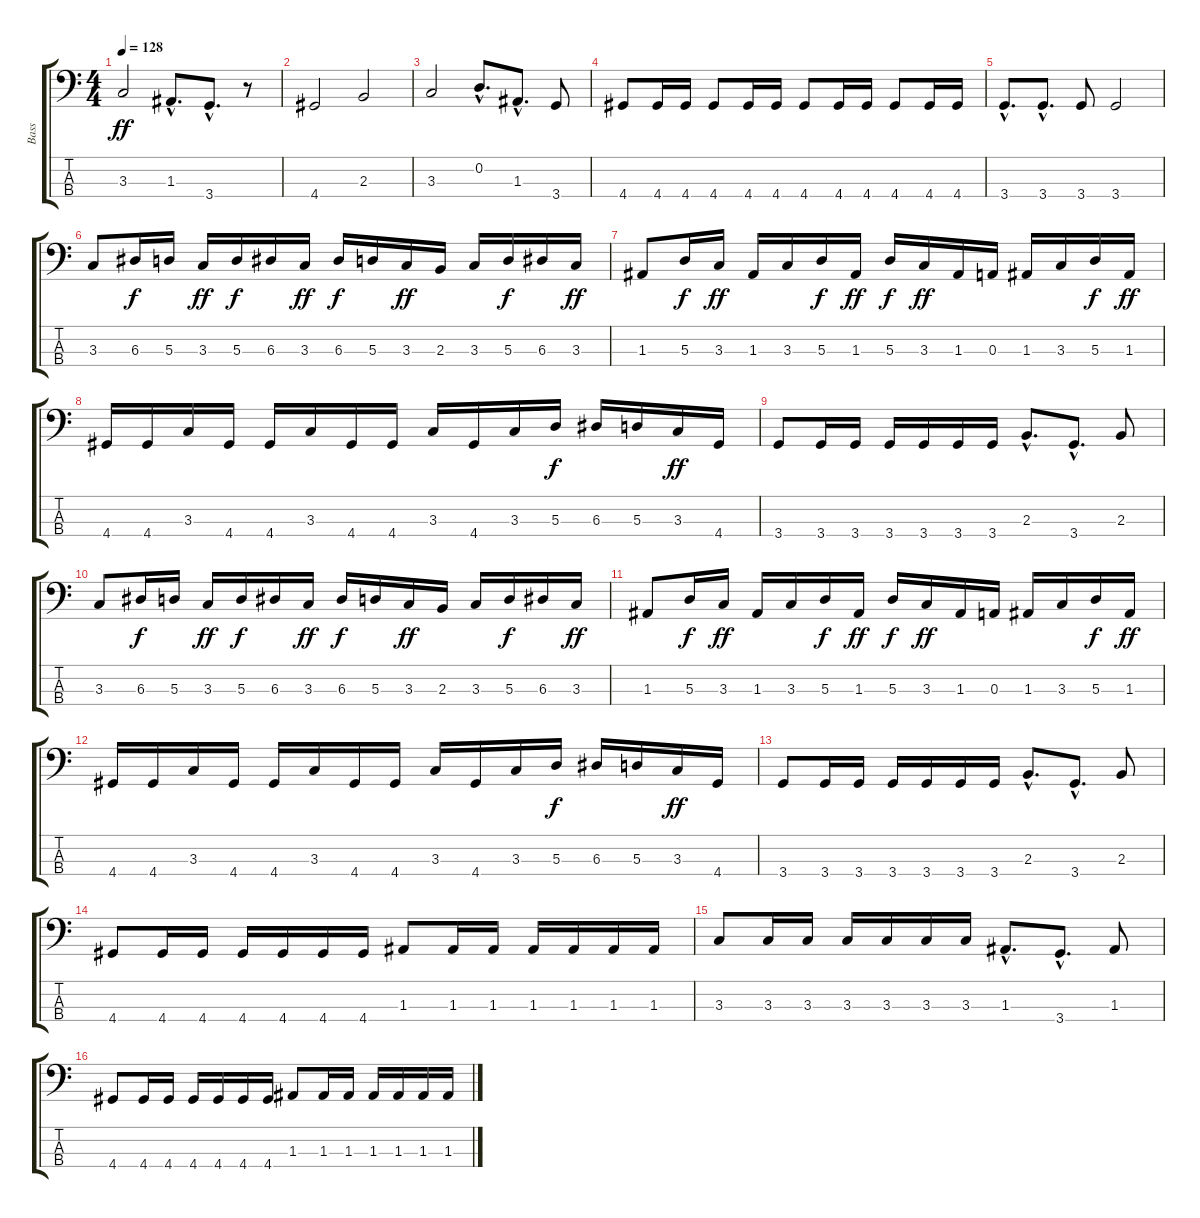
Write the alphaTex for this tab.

\track ("Bass" "Bass") {instrument fretlessbass}
\staff {score tabs}
\tuning (G2 D2 A1 E1) {hide}
\ts (4 4)
\tempo 128
\clef f4
\ks c
3.3.2{dy ff} 1.3{hac}.8{d} 3.4{hac}.8{d} r.8 |
4.4.2 2.3.2 |
3.3.2 0.2{hac}.8{d} 1.3{hac}.8{d} 3.4.8 |
4.4.8 4.4.16 4.4.16 4.4.8 4.4.16 4.4.16 4.4.8 4.4.16 4.4.16 4.4.8 4.4.16 4.4.16 |
3.4{hac}.8{d} 3.4{hac}.8{d} 3.4.8 3.4.2 |
3.3.8 6.3.16{dy f} 5.3.16 3.3.16{dy ff} 5.3.16{dy f} 6.3.16 3.3.16{dy ff} 6.3.16{dy f} 5.3.16 3.3.16{dy ff} 2.3.16 3.3.16 5.3.16{dy f} 6.3.16 3.3.16{dy ff} |
1.3.8 5.3.16{dy f} 3.3.16{dy ff} 1.3.16 3.3.16 5.3.16{dy f} 1.3.16{dy ff} 5.3.16{dy f} 3.3.16{dy ff} 1.3.16 0.3.16 1.3.16 3.3.16 5.3.16{dy f} 1.3.16{dy ff} |
4.4.16 4.4.16 3.3.16 4.4.16 4.4.16 3.3.16 4.4.16 4.4.16 3.3.16 4.4.16 3.3.16 5.3.16{dy f} 6.3.16 5.3.16 3.3.16{dy ff} 4.4.16 |
3.4.8 3.4.16 3.4.16 3.4.16 3.4.16 3.4.16 3.4.16 2.3{hac}.8{d} 3.4{hac}.8{d} 2.3.8 |
3.3.8 6.3.16{dy f} 5.3.16 3.3.16{dy ff} 5.3.16{dy f} 6.3.16 3.3.16{dy ff} 6.3.16{dy f} 5.3.16 3.3.16{dy ff} 2.3.16 3.3.16 5.3.16{dy f} 6.3.16 3.3.16{dy ff} |
1.3.8 5.3.16{dy f} 3.3.16{dy ff} 1.3.16 3.3.16 5.3.16{dy f} 1.3.16{dy ff} 5.3.16{dy f} 3.3.16{dy ff} 1.3.16 0.3.16 1.3.16 3.3.16 5.3.16{dy f} 1.3.16{dy ff} |
4.4.16 4.4.16 3.3.16 4.4.16 4.4.16 3.3.16 4.4.16 4.4.16 3.3.16 4.4.16 3.3.16 5.3.16{dy f} 6.3.16 5.3.16 3.3.16{dy ff} 4.4.16 |
3.4.8 3.4.16 3.4.16 3.4.16 3.4.16 3.4.16 3.4.16 2.3{hac}.8{d} 3.4{hac}.8{d} 2.3.8 |
4.4.8 4.4.16 4.4.16 4.4.16 4.4.16 4.4.16 4.4.16 1.3.8 1.3.16 1.3.16 1.3.16 1.3.16 1.3.16 1.3.16 |
3.3.8 3.3.16 3.3.16 3.3.16 3.3.16 3.3.16 3.3.16 1.3{hac}.8{d} 3.4{hac}.8{d} 1.3.8 |
4.4.8 4.4.16 4.4.16 4.4.16 4.4.16 4.4.16 4.4.16 1.3.8 1.3.16 1.3.16 1.3.16 1.3.16 1.3.16 1.3.16
